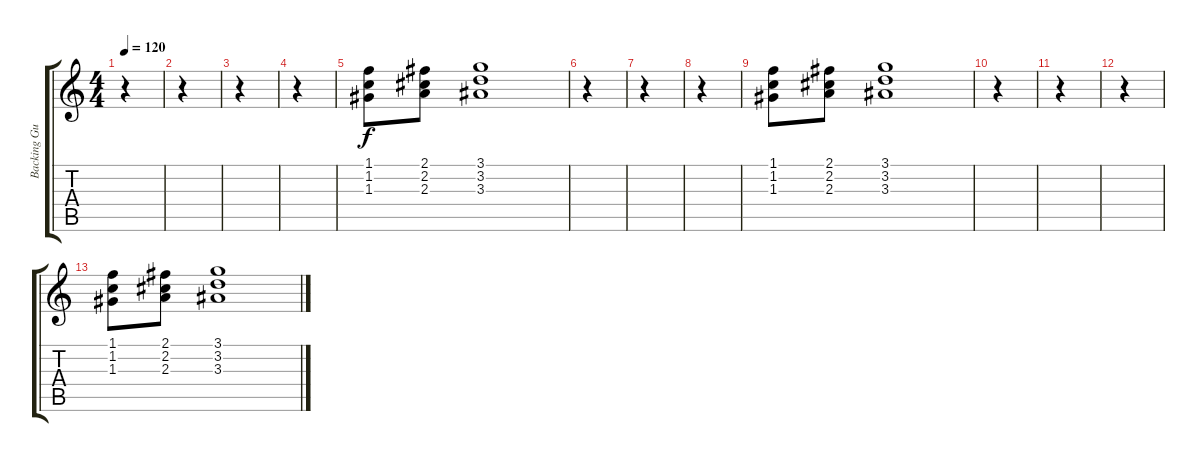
\track ("Backing Guitar" "Backing Gu") {instrument distortionguitar}
\staff {score tabs}
\tuning (E4 B3 G3 D3 A2 D2) {hide}
\ts (4 4)
\tempo 120
\clef g2
\ks c
r.4{dy f} |
r.4 |
r.4 |
r.4 |
(1.1 1.2 1.3).8 (2.1 2.2 2.3).8 (3.1 3.2 3.3).1 |
r.4 |
r.4 |
r.4 |
(1.1 1.2 1.3).8 (2.1 2.2 2.3).8 (3.1 3.2 3.3).1 |
r.4 |
r.4 |
r.4 |
(1.1 1.2 1.3).8 (2.1 2.2 2.3).8 (3.1 3.2 3.3).1
